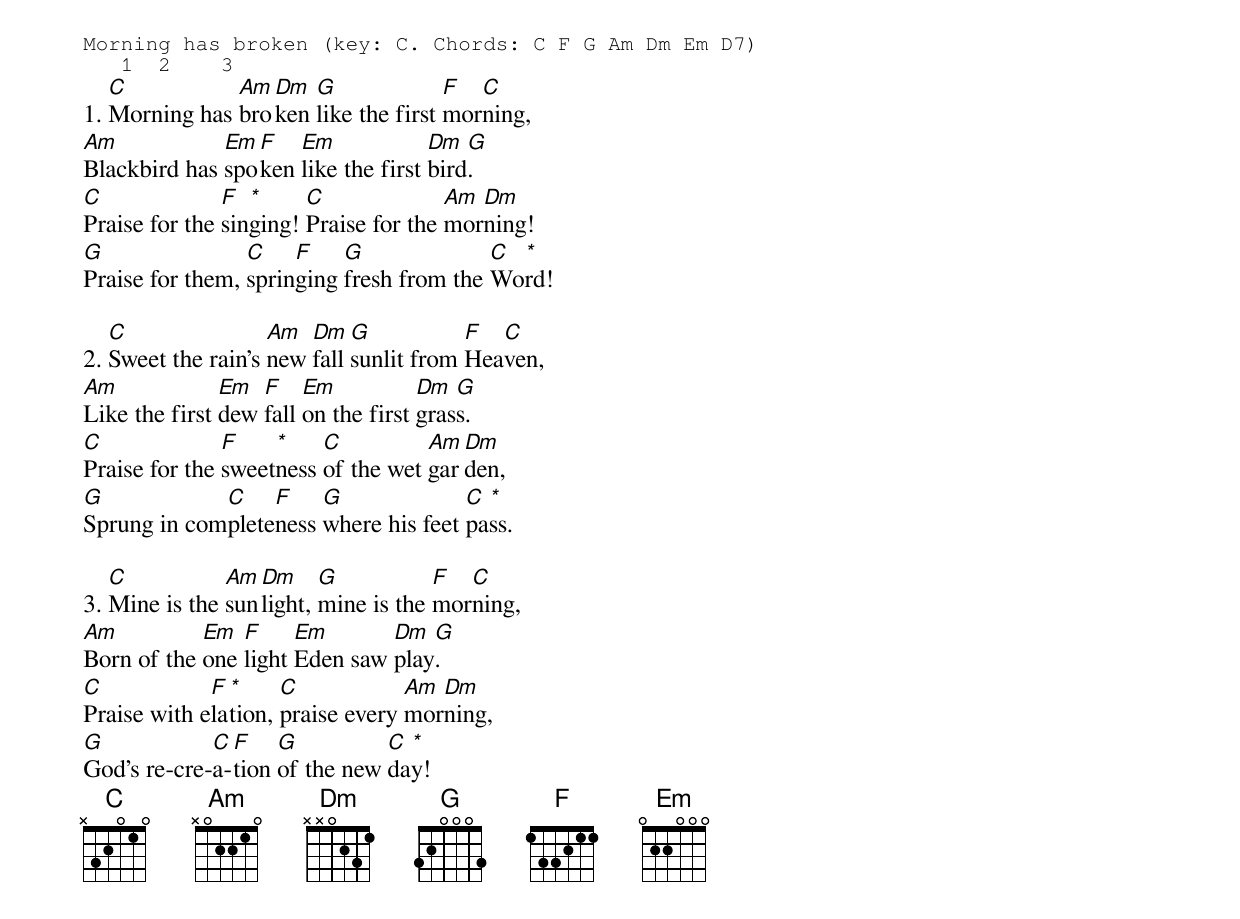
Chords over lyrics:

Morning has broken (key: C. Chords: C F G Am Dm Em D7)
   1  2    3
   C           Am Dm  G              F  C
1. Morning has broken like the first morning,
Am            Em F   Em             Dm  G
Blackbird has spoken like the first bird.
C              F  *     C              Am Dm
Praise for the singing! Praise for the morning!
G                C    F    G              C *
Praise for them, springing fresh from the Word!

   C                Am  Dm   G           F  C
2. Sweet the rain’s new fall sunlit from Heaven,
Am             Em  F    Em           Dm  G
Like the first dew fall on the first grass.
C              F    *    C          Am Dm
Praise for the sweetness of the wet garden,
G            C    F    G              C *
Sprung in completeness where his feet pass.

   C           Am Dm     G           F  C
3. Mine is the sunlight, mine is the morning,
Am          Em  F     Em       Dm  G
Born of the one light Eden saw play.
C            F *     C            Am Dm
Praise with elation, praise every morning,
G            C F    G          C *
God’s re-cre-a-tion of the new day!
